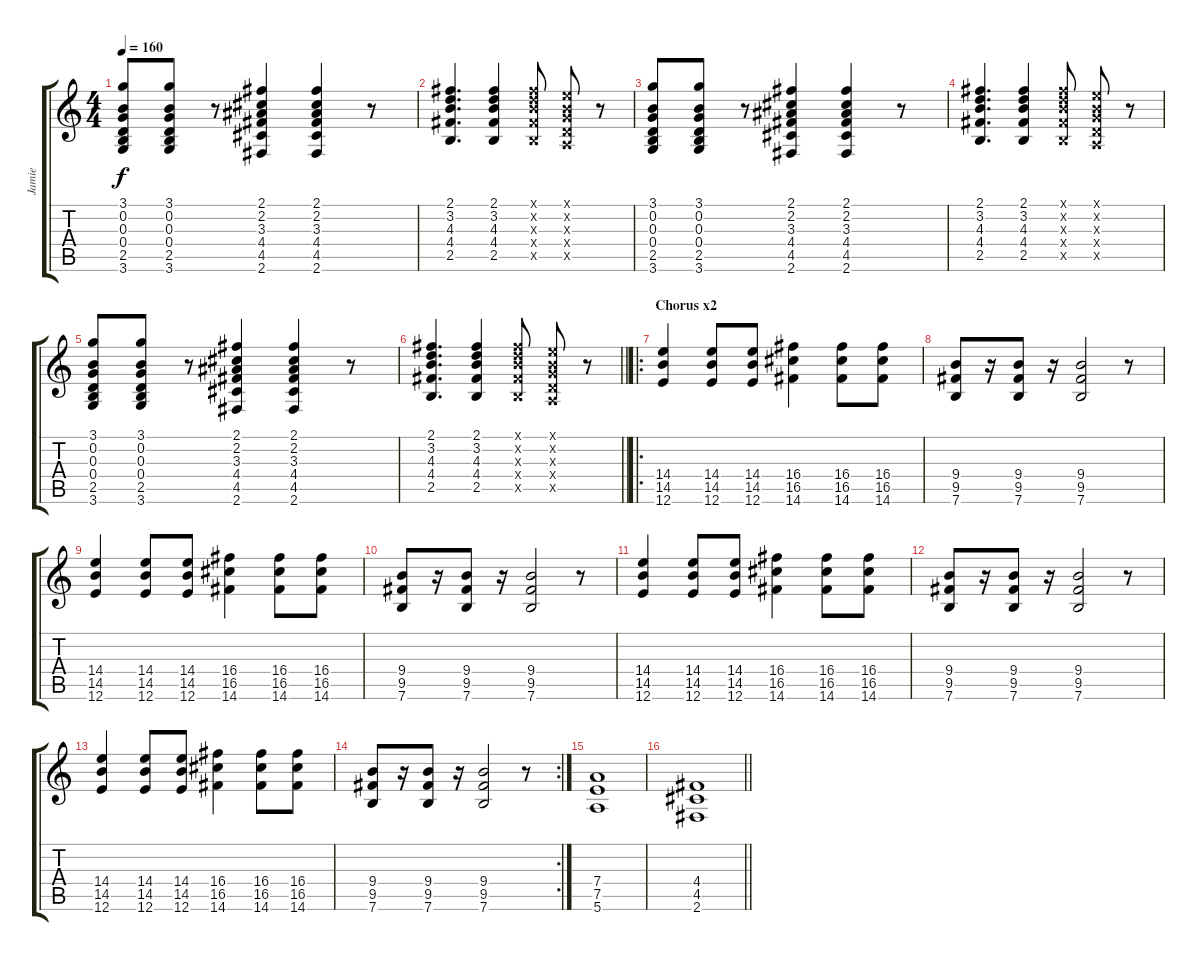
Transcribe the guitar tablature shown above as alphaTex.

\track ("Jamie" "Jamie") {instrument overdrivenguitar}
\staff {score tabs}
\tuning (E4 B3 G3 D3 A2 E2) {hide}
\ts (4 4)
\tempo 160
\clef g2
\ks c
(3.1 0.2 0.3 0.4 2.5 3.6).8{dy f} (3.1 0.2 0.3 0.4 2.5 3.6).8 r.8 (2.1 2.2 3.3 4.4 4.5 2.6).4 (2.1 2.2 3.3 4.4 4.5 2.6).4 r.8 |
(2.1 3.2 4.3 4.4 2.5).4{d} (2.1 3.2 4.3 4.4 2.5).4 (2.1{x} 3.2{x} 4.3{x} 4.4{x} 2.5{x}).8 (0.1{x} 0.2{x} 0.3{x} 0.4{x} 0.5{x}).8 r.8 |
(3.1 0.2 0.3 0.4 2.5 3.6).8 (3.1 0.2 0.3 0.4 2.5 3.6).8 r.8 (2.1 2.2 3.3 4.4 4.5 2.6).4 (2.1 2.2 3.3 4.4 4.5 2.6).4 r.8 |
(2.1 3.2 4.3 4.4 2.5).4{d} (2.1 3.2 4.3 4.4 2.5).4 (2.1{x} 3.2{x} 4.3{x} 4.4{x} 2.5{x}).8 (0.1{x} 0.2{x} 0.3{x} 0.4{x} 0.5{x}).8 r.8 |
(3.1 0.2 0.3 0.4 2.5 3.6).8 (3.1 0.2 0.3 0.4 2.5 3.6).8 r.8 (2.1 2.2 3.3 4.4 4.5 2.6).4 (2.1 2.2 3.3 4.4 4.5 2.6).4 r.8 |
\barLineRight lightlight
(2.1 3.2 4.3 4.4 2.5).4{d} (2.1 3.2 4.3 4.4 2.5).4 (2.1{x} 3.2{x} 4.3{x} 4.4{x} 2.5{x}).8 (0.1{x} 0.2{x} 0.3{x} 0.4{x} 0.5{x}).8 r.8 |
\ro
\section ("" "Chorus x2")
(14.4 14.5 12.6).4{volume 12} (14.4 14.5 12.6).8 (14.4 14.5 12.6).8 (16.4 16.5 14.6).4 (16.4 16.5 14.6).8 (16.4 16.5 14.6).8 |
(9.4 9.5 7.6).8 r.16 (9.4 9.5 7.6).8 r.16 (9.4 9.5 7.6).2 r.8 |
(14.4 14.5 12.6).4 (14.4 14.5 12.6).8 (14.4 14.5 12.6).8 (16.4 16.5 14.6).4 (16.4 16.5 14.6).8 (16.4 16.5 14.6).8 |
(9.4 9.5 7.6).8 r.16 (9.4 9.5 7.6).8 r.16 (9.4 9.5 7.6).2 r.8 |
(14.4 14.5 12.6).4 (14.4 14.5 12.6).8 (14.4 14.5 12.6).8 (16.4 16.5 14.6).4 (16.4 16.5 14.6).8 (16.4 16.5 14.6).8 |
(9.4 9.5 7.6).8 r.16 (9.4 9.5 7.6).8 r.16 (9.4 9.5 7.6).2 r.8 |
(14.4 14.5 12.6).4 (14.4 14.5 12.6).8 (14.4 14.5 12.6).8 (16.4 16.5 14.6).4 (16.4 16.5 14.6).8 (16.4 16.5 14.6).8 |
\rc 2
(9.4 9.5 7.6).8 r.16 (9.4 9.5 7.6).8 r.16 (9.4 9.5 7.6).2 r.8 |
(7.4 7.5 5.6).1 |
\barLineRight lightlight
(4.4 4.5 2.6).1
